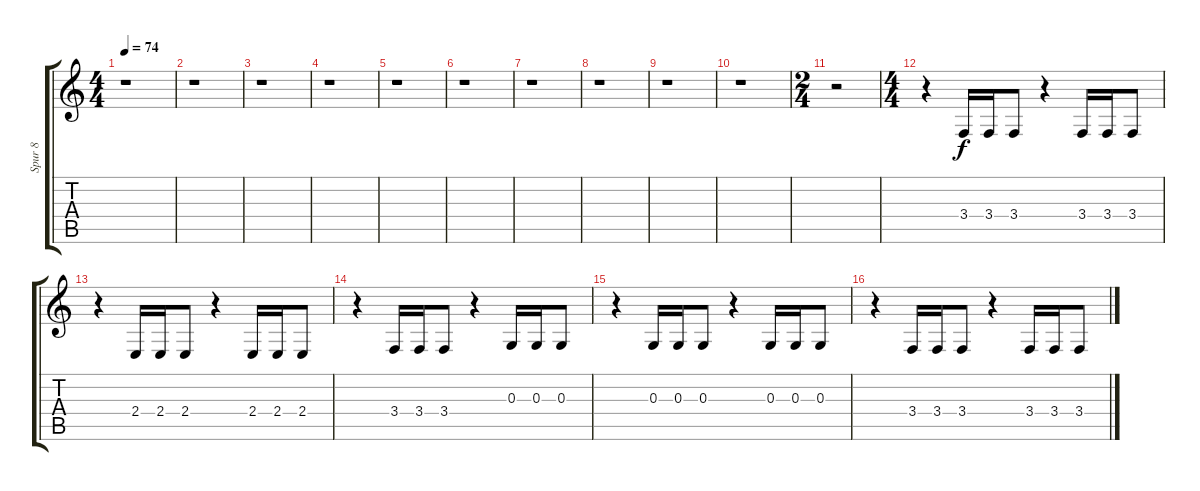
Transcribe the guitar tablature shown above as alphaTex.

\track ("Spur 8" "Spur 8") {instrument tuba}
\staff {score tabs}
\tuning (E4 B3 G3 D3 A2 E2) {hide}
\ts (4 4)
\tempo 74
\clef g2
\ks c
r.1{dy f} |
r.1 |
r.1 |
r.1 |
r.1 |
r.1 |
r.1 |
r.1 |
r.1 |
r.1 |
\ts (2 4)
r.2 |
\ts (4 4)
r.4 3.4.16 3.4.16 3.4.8 r.4 3.4.16 3.4.16 3.4.8 |
r.4 2.4.16 2.4.16 2.4.8 r.4 2.4.16 2.4.16 2.4.8 |
r.4 3.4.16 3.4.16 3.4.8 r.4 0.3.16 0.3.16 0.3.8 |
r.4 0.3.16 0.3.16 0.3.8 r.4 0.3.16 0.3.16 0.3.8 |
r.4 3.4.16 3.4.16 3.4.8 r.4 3.4.16 3.4.16 3.4.8
